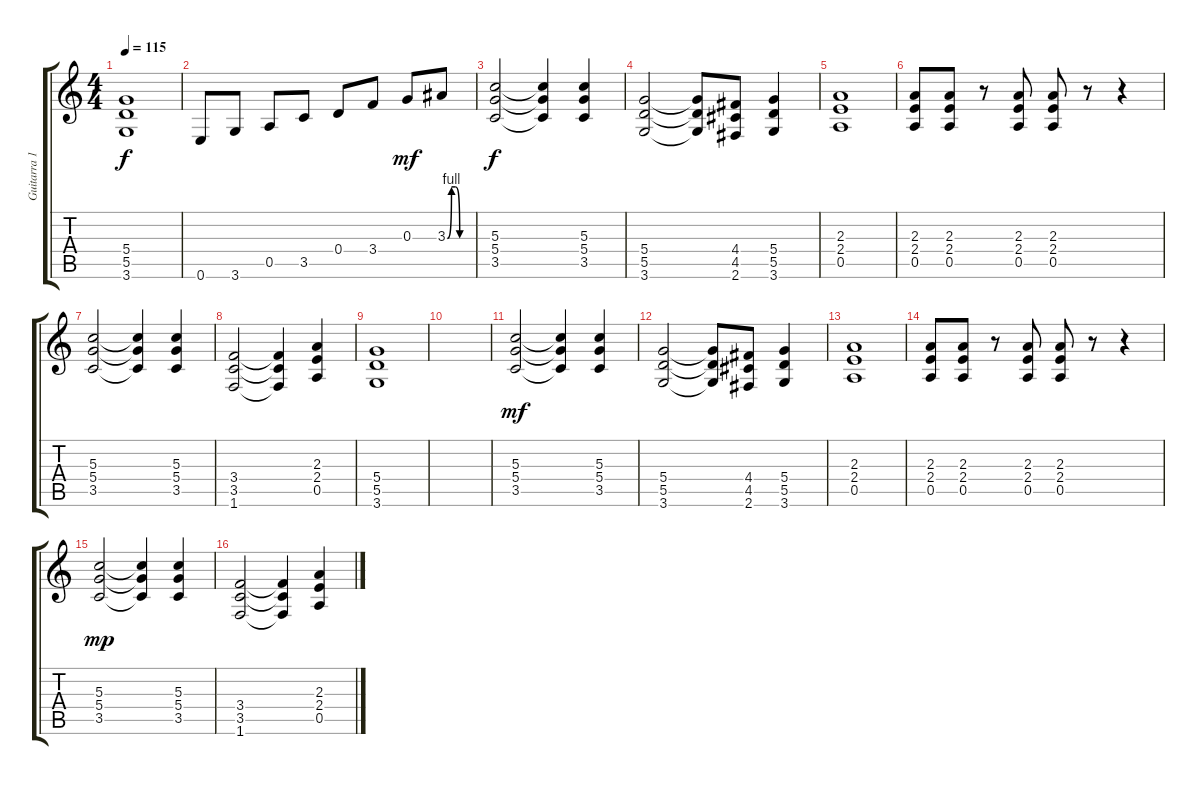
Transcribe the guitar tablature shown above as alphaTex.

\track ("Guitarra 1" "Guitarra 1") {instrument distortionguitar}
\staff {score tabs}
\tuning (E4 B3 G3 D3 A2 E2) {hide}
\ts (4 4)
\tempo 115
\clef g2
\ks c
(5.4 5.5 3.6).1{dy f} |
0.6.8 3.6.8 0.5.8 3.5.8 0.4.8 3.4.8 0.3.8{dy mf} 3.3{be (custom 0 0 10 4 20 4 30 0 60 0)}.8 |
(5.3 5.4 3.5).2{dy f} (5.3{t} 5.4{t} 3.5{t}).4 (5.3 5.4 3.5).4 |
(5.4 5.5 3.6).2 (5.4{t} 5.5{t} 3.6{t}).8 (4.4 4.5 2.6).8 (5.4 5.5 3.6).4 |
(2.3 2.4 0.5).1 |
(2.3 2.4 0.5).8 (2.3 2.4 0.5).8 r.8 (2.3 2.4 0.5).8 (2.3 2.4 0.5).8 r.8 r.4 |
(5.3 5.4 3.5).2 (5.3{t} 5.4{t} 3.5{t}).4 (5.3 5.4 3.5).4 |
(3.4 3.5 1.6).2 (3.4{t} 3.5{t} 1.6{t}).4 (2.3 2.4 0.5).4 |
(5.4 5.5 3.6).1 |
|
(5.3 5.4 3.5).2{dy mf} (5.3{t} 5.4{t} 3.5{t}).4 (5.3 5.4 3.5).4 |
(5.4 5.5 3.6).2 (5.4{t} 5.5{t} 3.6{t}).8 (4.4 4.5 2.6).8 (5.4 5.5 3.6).4 |
(2.3 2.4 0.5).1 |
(2.3 2.4 0.5).8 (2.3 2.4 0.5).8 r.8 (2.3 2.4 0.5).8 (2.3 2.4 0.5).8 r.8 r.4 |
(5.3 5.4 3.5).2{dy mp} (5.3{t} 5.4{t} 3.5{t}).4 (5.3 5.4 3.5).4 |
(3.4 3.5 1.6).2 (3.4{t} 3.5{t} 1.6{t}).4 (2.3 2.4 0.5).4
